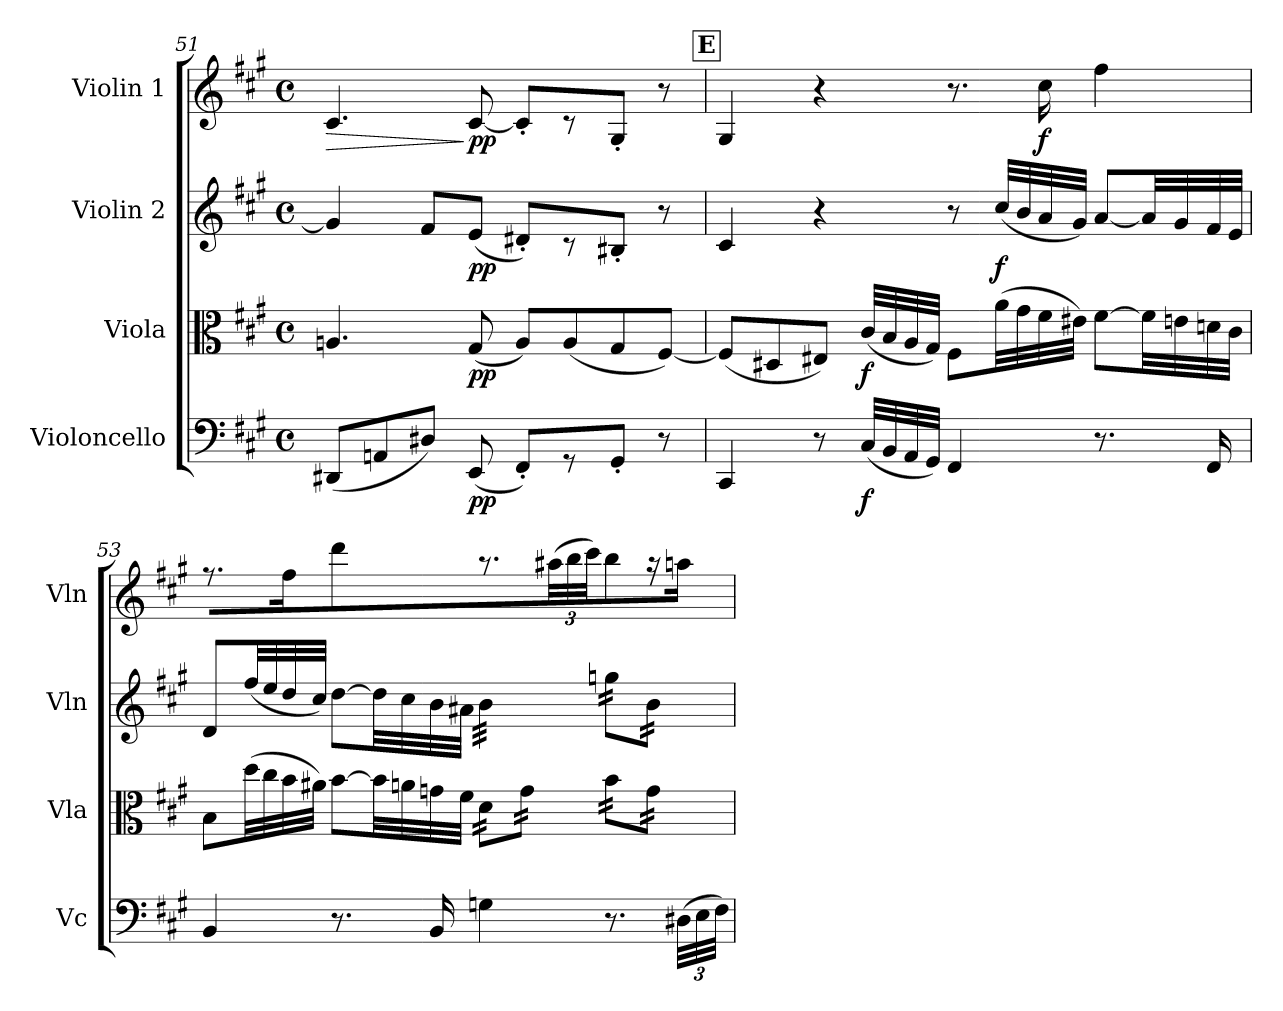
**kern	**dynam	**kern	**dynam	**kern	**dynam	**kern	**dynam
*part4	*part4	*part3	*part3	*part2	*part2	*part1	*part1
*staff4	*staff4	*staff3	*staff3	*staff2	*staff2	*staff1	*staff1
*I"Violoncello	*	*I"Viola	*	*I"Violin 2	*	*I"Violin 1	*
*I'Vc	*	*I'Vla	*	*I'Vln	*	*I'Vln	*
!!LO:LB:g=z
*clefF4	*	*clefC3	*	*clefG2	*	*clefG2	*
*k[f#c#g#]	*	*k[f#c#g#]	*	*k[f#c#g#]	*	*k[f#c#g#]	*
*M4/4	*	*M4/4	*	*M4/4	*	*M4/4	*
*met(c)	*	*met(c)	*	*met(c)	*	*met(c)	*
=51	=51	=51	=51	=51	=51	=51	=51
!	!	!	!	!	!	!	!LO:HP:b
(8DD#X/L	.	4.An/	.	4g#/]	.	4.c#/	>
8AAn/	.	.	.	.	.	.	.
8D#X/J)	.	.	.	8f#/L	.	.	.
!	!LO:DY:b	!	!LO:DY:b	!	!LO:DY:b	!	!LO:DY:n=1:b
(8EE/	pp	(8G#/	pp	(8e/J	pp	[8c#/	] pp
8FF#'/L)	.	8A/L)	.	8d#X'/L)	.	8c#'/L]	.
8r	.	(8A/	.	8r	.	8r	.
8GG#'/J	.	8G#/	.	8B#X'/J	.	8G#'/J	.
8r	.	[8F#/J)	.	8r	.	8r	.
!!LO:PB:g=z
!!LO:REH:place=s1:a:B:cj:fs=14:t=E
=52	=52	=52	=52	=52	=52	=52	=52
4CC#/	.	(8F#/L]	.	4c#/	.	4G#/	.
.	.	8D#X/	.	.	.	.	.
8r	.	8E#X/J)	.	4r	.	4r	.
!	!LO:DY:b	!	!LO:DY:b	!	!	!	!
(32C#/LLL	f	(32c#/LLL	f	.	.	.	.
32BB/	.	32B/	.	.	.	.	.
32AA/	.	32A/	.	.	.	.	.
32GG#/JJJ)	.	32G#/JJJ)	.	.	.	.	.
4FF#/	.	8F#\L	.	8r	.	8.r	.
!	!	!	!	!	!LO:DY:b	!	!
.	.	(32a\LL	.	(32cc#/LLL	f	.	.
.	.	32g#\	.	32b/	.	.	.
!	!	!	!	!	!	!	!LO:DY:b
.	.	32f#\	.	32a/	.	16cc#\	f
.	.	32e#X\JJJ)	.	32g#/JJJ)	.	.	.
8.r	.	[8f#\L	.	[8a/L	.	4ff#\	.
.	.	32f#\LL]	.	32a/LL]	.	.	.
.	.	32en\	.	32g#/	.	.	.
16FF#/	.	32dn\	.	32f#/	.	.	.
.	.	32c#\JJJ	.	32e/JJJ	.	.	.
=53	=53	=53	=53	=53	=53	=53	=53
4BB/	.	8B\L	.	8d/L	.	8.r	.
.	.	(32dd\LL	.	(32ff#/LL	.	.	.
.	.	32cc#\	.	32ee/	.	.	.
.	.	32b\	.	32dd/	.	16ff#\	.
.	.	32a#X\JJJ)	.	32cc#/JJJ)	.	.	.
8.r	.	[8b\L	.	[8dd\L	.	4ddd\	.
.	.	32b\LL]	.	32dd\LL]	.	.	.
.	.	32an\	.	32cc#\	.	.	.
16BB/	.	32gn\	.	32b\	.	.	.
.	.	32f#\JJJ	.	32a#X\JJJ	.	.	.
*	*	*tremolo	*	*	*	*	*
*	*	*	*	*tremolo	*	*	*
4Gn\	.	32d\LLL	.	32b\LLL	.	8.r	.
.	.	32d\	.	32b\	.	.	.
.	.	32d\	.	32b\	.	.	.
.	.	32d\	.	32b\	.	.	.
.	.	32g\	.	32b\	.	.	.
.	.	32g\	.	32b\	.	.	.
*	*	*	*	*	*	*Xbrackettup	*
.	.	32g\	.	32b\	.	(48aa#X\LLL	.
.	.	.	.	.	.	48bb\	.
.	.	32g\JJJ	.	32b\JJJ	.	.	.
.	.	.	.	.	.	48ccc#\JJJ)	.
8.r	.	32b\LLL	.	32ggn\LLL	.	8bb\L	.
.	.	32b\	.	32ggn\	.	.	.
.	.	32b\	.	32ggn\	.	.	.
.	.	32b\	.	32ggn\	.	.	.
.	.	32g\	.	32b\	.	16r	.
.	.	32g\	.	32b\	.	.	.
*Xbrackettup	*	*	*	*	*	*	*
(48D#X\LLL	.	32g\	.	32b\	.	16aan\JJ	.
48E\	.	.	.	.	.	.	.
.	.	32g\JJJ	.	32b\JJJ	.	.	.
*	*	*	*	*Xtremolo	*	*	*
*	*	*Xtremolo	*	*	*	*	*
48F#\JJJ)	.	.	.	.	.	.	.
=	=	=	=	=	=	=	=
*-	*-	*-	*-	*-	*-	*-	*-
